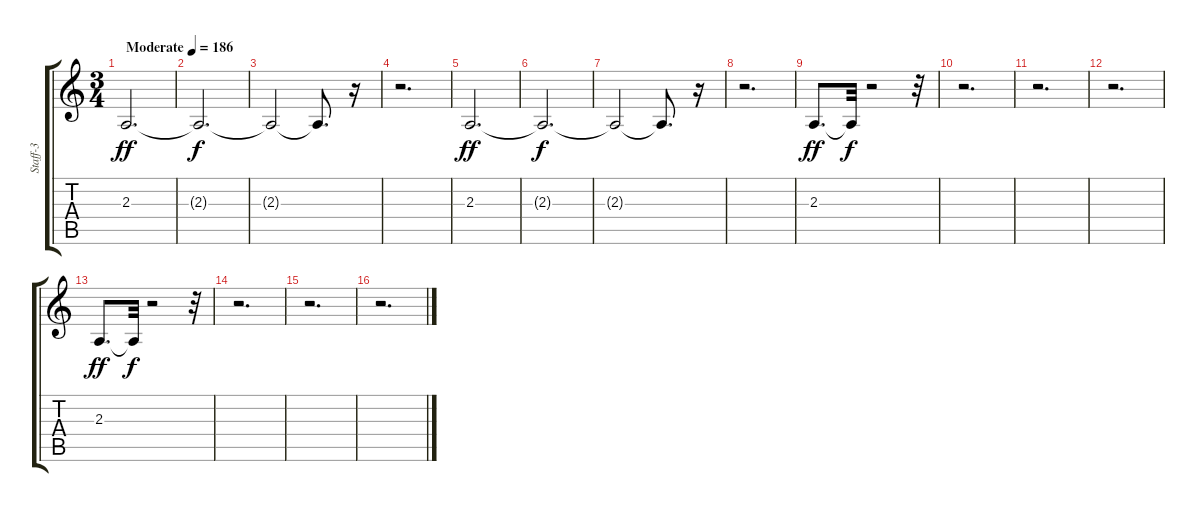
\track ("Staff-3" "Staff-3") {instrument pad2warm}
\staff {score tabs}
\tuning (E4 B3 G3 D3 A2 E2) {hide}
\ts (3 4)
\tempo (186 "Moderate")
\clef g2
\ks c
2.3.2{d dy ff instrument pad2warm} |
2.3{t}.2{d dy f} |
2.3{t}.2 2.3{t}.8{d} r.16 |
r.2{d} |
2.3.2{d dy ff volume 16} |
2.3{t}.2{d dy f} |
2.3{t}.2 2.3{t}.8{d} r.16 |
r.2{d} |
2.3.8{d dy ff} 2.3{t}.32{dy f} r.2 r.32 |
r.2{d} |
r.2{d} |
r.2{d} |
2.3.8{d dy ff} 2.3{t}.32{dy f} r.2 r.32 |
r.2{d} |
r.2{d} |
r.2{d}
